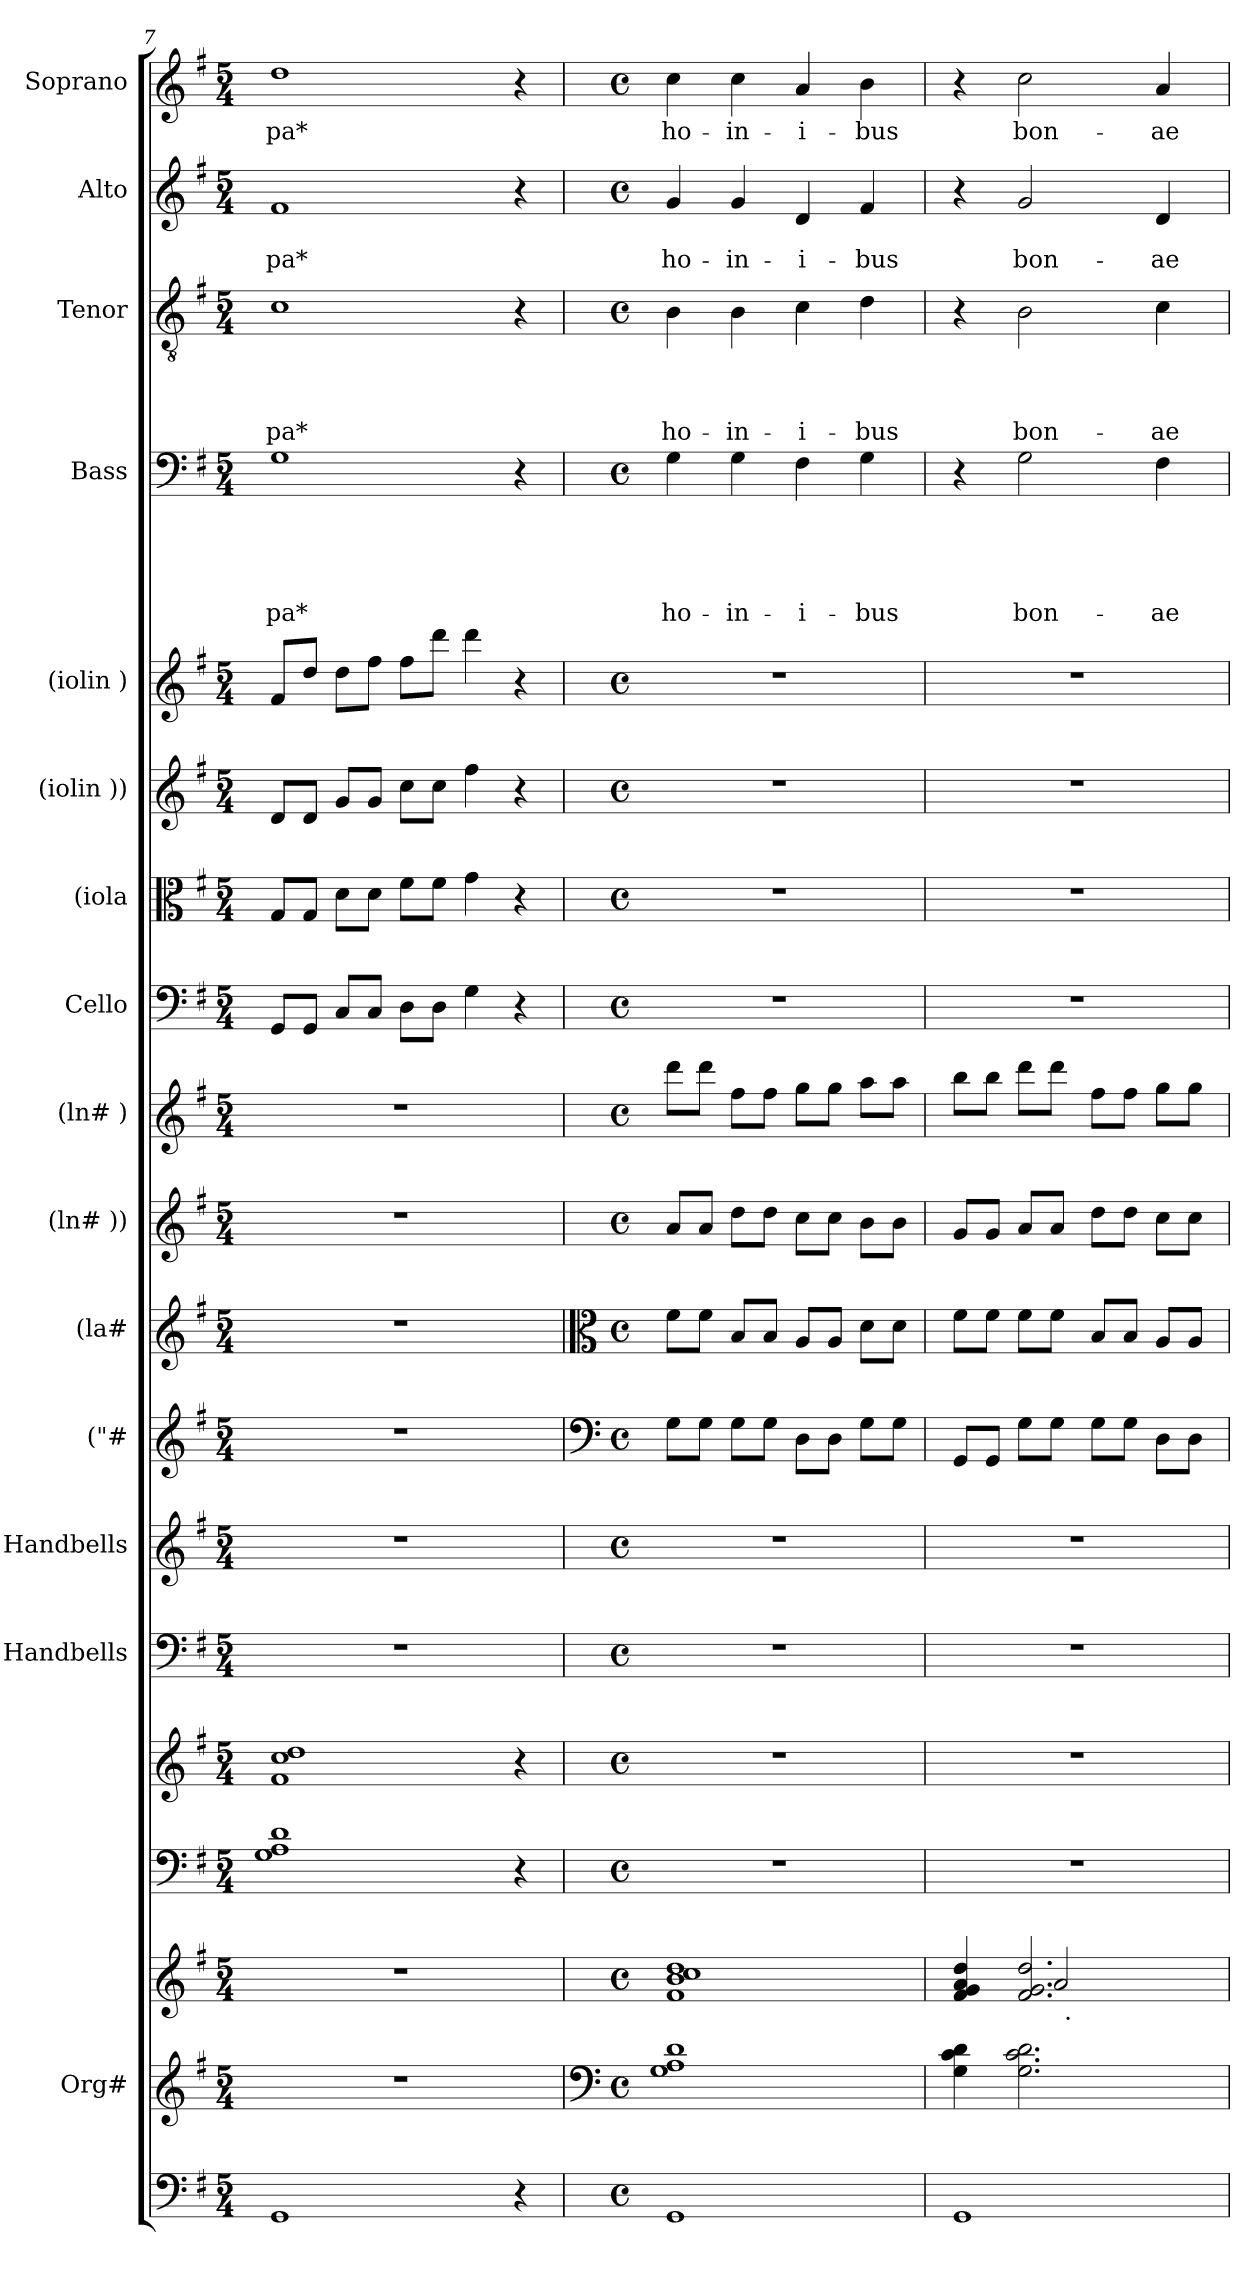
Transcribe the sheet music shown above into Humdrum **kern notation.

**kern	**kern	**kern	**kern	**kern	**kern	**kern	**kern	**kern	**kern	**kern	**kern	**kern	**kern	**kern	**kern	**text	**text	**text	**text	**text	**kern	**text	**text	**text	**text	**kern	**text	**text	**kern	**text
*part18	*part17	*part17	*part16	*part15	*part14	*part13	*part12	*part11	*part10	*part9	*part8	*part7	*part6	*part5	*part4	*part4	*part4	*part4	*part4	*part4	*part3	*part3	*part3	*part3	*part3	*part2	*part2	*part2	*part1	*part1
*staff19	*staff18	*staff17	*staff16	*staff15	*staff14	*staff13	*staff12	*staff11	*staff10	*staff9	*staff8	*staff7	*staff6	*staff5	*staff4	*staff4	*staff4	*staff4	*staff4	*staff4	*staff3	*staff3	*staff3	*staff3	*staff3	*staff2	*staff2	*staff2	*staff1	*staff1
*	*I"Org#	*	*	*	*I"Handbells	*I"Handbells	*I"("#	*I"(la#	*I"(ln# ))	*I"(ln# )	*I"Cello	*I"(iola	*I"(iolin ))	*I"(iolin )	*I"Bass	*	*	*	*	*	*I"Tenor	*	*	*	*	*I"Alto	*	*	*I"Soprano	*
*	*	*	*	*	*	*	*	*I'(la#	*I'(ln# ))	*I'(ln# )	*	*	*	*	*I'B	*	*	*	*	*	*I'T	*	*	*	*	*I'A	*	*	*I'S	*
*clefF4	*clefG2	*clefG2	*clefF4	*clefG2	*clefF4	*clefG2	*clefG2	*clefG2	*clefG2	*clefG2	*clefF4	*clefC3	*clefG2	*clefG2	*clefF4	*	*	*	*	*	*clefGv2	*	*	*	*	*clefG2	*	*	*clefG2	*
*k[f#]	*k[f#]	*k[f#]	*k[f#]	*k[f#]	*k[f#]	*k[f#]	*k[f#]	*k[f#]	*k[f#]	*k[f#]	*k[f#]	*k[f#]	*k[f#]	*k[f#]	*k[f#]	*	*	*	*	*	*k[f#]	*	*	*	*	*k[f#]	*	*	*k[f#]	*
*G:	*G:	*G:	*G:	*G:	*G:	*G:	*G:	*G:	*G:	*G:	*G:	*G:	*G:	*G:	*G:	*	*	*	*	*	*G:	*	*	*	*	*G:	*	*	*G:	*
*M5/4	*M5/4	*M5/4	*M5/4	*M5/4	*M5/4	*M5/4	*M5/4	*M5/4	*M5/4	*M5/4	*M5/4	*M5/4	*M5/4	*M5/4	*M5/4	*	*	*	*	*	*M5/4	*	*	*	*	*M5/4	*	*	*M5/4	*
=7	=7	=7	=7	=7	=7	=7	=7	=7	=7	=7	=7	=7	=7	=7	=7	=7	=7	=7	=7	=7	=7	=7	=7	=7	=7	=7	=7	=7	=7	=7
!	!	!	!	!	!	!	!	!	!	!	!	!	!	!	!	!	!	!	!	!LO:LY:b	!	!	!	!	!LO:LY:b	!	!	!LO:LY:b	!	!LO:LY:b
1GG	4%5r	4%5r	1G 1A 1d	1f# 1cc 1dd	4%5r	4%5r	4%5r	4%5r	4%5r	4%5r	8GG/L	8G/L	8d/L	8f#/L	1G	.	.	.	.	pa*	1c	.	.	.	pa*	1f#	.	pa*	1dd	pa*
.	.	.	.	.	.	.	.	.	.	.	8GG/J	8G/J	8d/J	8dd/J	.	.	.	.	.	.	.	.	.	.	.	.	.	.	.	.
.	.	.	.	.	.	.	.	.	.	.	8C/L	8d\L	8g/L	8dd\L	.	.	.	.	.	.	.	.	.	.	.	.	.	.	.	.
.	.	.	.	.	.	.	.	.	.	.	8C/J	8d\J	8g/J	8ff#\J	.	.	.	.	.	.	.	.	.	.	.	.	.	.	.	.
.	.	.	.	.	.	.	.	.	.	.	8D\L	8f#\L	8cc\L	8ff#\L	.	.	.	.	.	.	.	.	.	.	.	.	.	.	.	.
.	.	.	.	.	.	.	.	.	.	.	8D\J	8f#\J	8cc\J	8ddd\J	.	.	.	.	.	.	.	.	.	.	.	.	.	.	.	.
.	.	.	.	.	.	.	.	.	.	.	4G\	4g\	4ff#\	4ddd\	.	.	.	.	.	.	.	.	.	.	.	.	.	.	.	.
4r	.	.	4r	4r	.	.	.	.	.	.	4r	4r	4r	4r	4r	.	.	.	.	.	4r	.	.	.	.	4r	.	.	4r	.
!!LO:PB:g=z
=8	=8	=8	=8	=8	=8	=8	=8	=8	=8	=8	=8	=8	=8	=8	=8	=8	=8	=8	=8	=8	=8	=8	=8	=8	=8	=8	=8	=8	=8	=8
*	*clefF4	*	*	*	*	*	*clefF4	*clefC3	*	*	*	*	*	*	*	*	*	*	*	*	*	*	*	*	*	*	*	*	*	*
*M4/4	*M4/4	*M4/4	*M4/4	*M4/4	*M4/4	*M4/4	*M4/4	*M4/4	*M4/4	*M4/4	*M4/4	*M4/4	*M4/4	*M4/4	*M4/4	*	*	*	*	*	*M4/4	*	*	*	*	*M4/4	*	*	*M4/4	*
*met(c)	*met(c)	*met(c)	*met(c)	*met(c)	*met(c)	*met(c)	*met(c)	*met(c)	*met(c)	*met(c)	*met(c)	*met(c)	*met(c)	*met(c)	*met(c)	*	*	*	*	*	*met(c)	*	*	*	*	*met(c)	*	*	*met(c)	*
!	!	!	!	!	!	!	!	!	!	!	!	!	!	!	!	!	!	!	!	!LO:LY:b:rj	!	!	!	!	!LO:LY:b:rj	!	!	!LO:LY:b	!	!LO:LY:b:rj
1GG	1G 1A 1d	1f# 1b 1cc 1dd	1r	1r	1r	1r	8G\L	8f#\L	8a/L	8ddd\L	1r	1r	1r	1r	4G\	.	.	.	.	ho-	4B\	.	.	.	ho-	4g/	.	ho-	4cc\	ho-
.	.	.	.	.	.	.	8G\J	8f#\J	8a/J	8ddd\J	.	.	.	.	.	.	.	.	.	.	.	.	.	.	.	.	.	.	.	.
!	!	!	!	!	!	!	!	!	!	!	!	!	!	!	!	!	!	!	!	!LO:LY:b	!	!	!	!	!LO:LY:b	!	!	!LO:LY:b	!	!LO:LY:b
.	.	.	.	.	.	.	8G\L	8B/L	8dd\L	8ff#\L	.	.	.	.	4G\	.	.	.	.	-in-	4B\	.	.	.	-in-	4g/	.	-in-	4cc\	-in-
.	.	.	.	.	.	.	8G\J	8B/J	8dd\J	8ff#\J	.	.	.	.	.	.	.	.	.	.	.	.	.	.	.	.	.	.	.	.
!	!	!	!	!	!	!	!	!	!	!	!	!	!	!	!	!	!	!	!	!LO:LY:b	!	!	!	!	!LO:LY:b	!	!	!LO:LY:b	!	!LO:LY:b
.	.	.	.	.	.	.	8D\L	8A/L	8cc\L	8gg\L	.	.	.	.	4F#\	.	.	.	.	-i-	4c\	.	.	.	-i-	4d/	.	-i-	4a/	-i-
.	.	.	.	.	.	.	8D\J	8A/J	8cc\J	8gg\J	.	.	.	.	.	.	.	.	.	.	.	.	.	.	.	.	.	.	.	.
!	!	!	!	!	!	!	!	!	!	!	!	!	!	!	!	!	!	!	!	!LO:LY:b	!	!	!	!	!LO:LY:b	!	!	!LO:LY:b	!	!LO:LY:b
.	.	.	.	.	.	.	8G\L	8d\L	8b\L	8aa\L	.	.	.	.	4G\	.	.	.	.	-bus	4d\	.	.	.	-bus	4f#/	.	-bus	4b\	-bus
.	.	.	.	.	.	.	8G\J	8d\J	8b\J	8aa\J	.	.	.	.	.	.	.	.	.	.	.	.	.	.	.	.	.	.	.	.
=9	=9	=9	=9	=9	=9	=9	=9	=9	=9	=9	=9	=9	=9	=9	=9	=9	=9	=9	=9	=9	=9	=9	=9	=9	=9	=9	=9	=9	=9	=9
*	*	*^	*	*	*	*	*	*	*	*	*	*	*	*	*	*	*	*	*	*	*	*	*	*	*	*	*	*	*	*
*	*	*	*^	*	*	*	*	*	*	*	*	*	*	*	*	*	*	*	*	*	*	*	*	*	*	*	*	*	*	*	*
1GG	4G\ 4c\ 4d\	4f#/ 4g/ 4a/ 4dd/	4ryy	4ryy	1r	1r	1r	1r	8GG/L	8f#\L	8g/L	8bb\L	1r	1r	1r	1r	4r	.	.	.	.	.	4r	.	.	.	.	4r	.	.	4r	.
.	.	.	.	.	.	.	.	.	8GG/J	8f#\J	8g/J	8bb\J	.	.	.	.	.	.	.	.	.	.	.	.	.	.	.	.	.	.	.	.
!	!	!	!	!	!	!	!	!	!	!	!	!	!	!	!	!	!	!	!	!	!	!LO:LY:b	!	!	!	!	!LO:LY:b	!	!	!LO:LY:b	!	!LO:LY:b
.	2.G\ 2.c\ 2.d\	2.f#/ 2.g/ 2.dd/	2a/	8ryy	.	.	.	.	8G\L	8f#\L	8a/L	8ddd\L	.	.	.	.	2G\	.	.	.	.	bon-	2B\	.	.	.	bon-	2g/	.	bon-	2cc\	bon-
.	.	.	.	32ryy	.	.	.	.	8G\J	8f#\J	8a/J	8ddd\J	.	.	.	.	.	.	.	.	.	.	.	.	.	.	.	.	.	.	.	.
!	!	!	!	!LO:TX:b:t=.	!	!	!	!	!	!	!	!	!	!	!	!	!	!	!	!	!	!	!	!	!	!	!	!	!	!	!	!
.	.	.	.	2ryy	.	.	.	.	.	.	.	.	.	.	.	.	.	.	.	.	.	.	.	.	.	.	.	.	.	.	.	.
.	.	.	.	.	.	.	.	.	8G\L	8B/L	8dd\L	8ff#\L	.	.	.	.	.	.	.	.	.	.	.	.	.	.	.	.	.	.	.	.
.	.	.	.	.	.	.	.	.	8G\J	8B/J	8dd\J	8ff#\J	.	.	.	.	.	.	.	.	.	.	.	.	.	.	.	.	.	.	.	.
!	!	!	!	!	!	!	!	!	!	!	!	!	!	!	!	!	!	!	!	!	!	!LO:LY:b	!	!	!	!	!LO:LY:b	!	!	!LO:LY:b	!	!LO:LY:b
.	.	.	4ryy	.	.	.	.	.	8D\L	8A/L	8cc\L	8gg\L	.	.	.	.	4F#\	.	.	.	.	-ae	4c\	.	.	.	-ae	4d/	.	-ae	4a/	-ae
.	.	.	.	.	.	.	.	.	8D\J	8A/J	8cc\J	8gg\J	.	.	.	.	.	.	.	.	.	.	.	.	.	.	.	.	.	.	.	.
.	.	.	.	16.ryy	.	.	.	.	.	.	.	.	.	.	.	.	.	.	.	.	.	.	.	.	.	.	.	.	.	.	.	.
*	*	*v	*v	*v	*	*	*	*	*	*	*	*	*	*	*	*	*	*	*	*	*	*	*	*	*	*	*	*	*	*	*	*
=	=	=	=	=	=	=	=	=	=	=	=	=	=	=	=	=	=	=	=	=	=	=	=	=	=	=	=	=	=	=
*-	*-	*-	*-	*-	*-	*-	*-	*-	*-	*-	*-	*-	*-	*-	*-	*-	*-	*-	*-	*-	*-	*-	*-	*-	*-	*-	*-	*-	*-	*-
